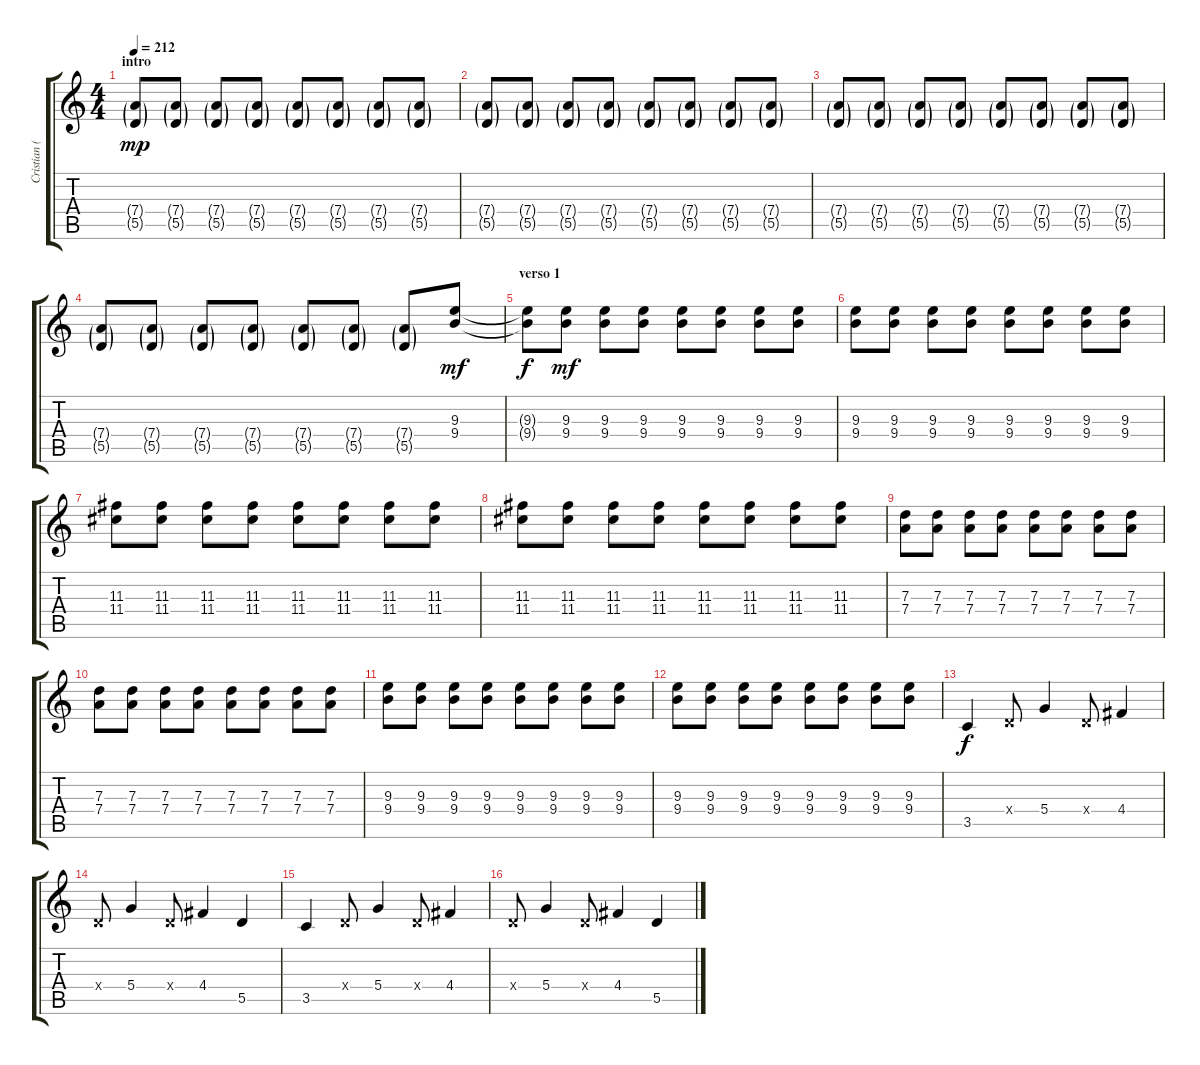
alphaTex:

\track ("Cristian (guitarra)" "Cristian (") {instrument distortionguitar}
\staff {score tabs}
\tuning (E4 B3 G3 D3 A2 E2) {hide}
\ts (4 4)
\section ("" "intro")
\tempo 212
\clef g2
\ks c
(7.4{g} 5.5{g}).8{dy mp instrument distortionguitar} (7.4{g} 5.5{g}).8 (7.4{g} 5.5{g}).8 (7.4{g} 5.5{g}).8 (7.4{g} 5.5{g}).8 (7.4{g} 5.5{g}).8 (7.4{g} 5.5{g}).8 (7.4{g} 5.5{g}).8 |
(7.4{g} 5.5{g}).8 (7.4{g} 5.5{g}).8 (7.4{g} 5.5{g}).8 (7.4{g} 5.5{g}).8 (7.4{g} 5.5{g}).8 (7.4{g} 5.5{g}).8 (7.4{g} 5.5{g}).8 (7.4{g} 5.5{g}).8 |
(7.4{g} 5.5{g}).8 (7.4{g} 5.5{g}).8 (7.4{g} 5.5{g}).8 (7.4{g} 5.5{g}).8 (7.4{g} 5.5{g}).8 (7.4{g} 5.5{g}).8 (7.4{g} 5.5{g}).8 (7.4{g} 5.5{g}).8 |
(7.4{g} 5.5{g}).8 (7.4{g} 5.5{g}).8 (7.4{g} 5.5{g}).8 (7.4{g} 5.5{g}).8 (7.4{g} 5.5{g}).8 (7.4{g} 5.5{g}).8 (7.4{g} 5.5{g}).8 (9.3 9.4).8{dy mf} |
\section ("" "verso 1")
(9.3{t} 9.4{t}).8{dy f} (9.3 9.4).8{dy mf} (9.3 9.4).8 (9.3 9.4).8 (9.3 9.4).8 (9.3 9.4).8 (9.3 9.4).8 (9.3 9.4).8 |
(9.3 9.4).8 (9.3 9.4).8 (9.3 9.4).8 (9.3 9.4).8 (9.3 9.4).8 (9.3 9.4).8 (9.3 9.4).8 (9.3 9.4).8 |
(11.3 11.4).8 (11.3 11.4).8 (11.3 11.4).8 (11.3 11.4).8 (11.3 11.4).8 (11.3 11.4).8 (11.3 11.4).8 (11.3 11.4).8 |
(11.3 11.4).8 (11.3 11.4).8 (11.3 11.4).8 (11.3 11.4).8 (11.3 11.4).8 (11.3 11.4).8 (11.3 11.4).8 (11.3 11.4).8 |
(7.3 7.4).8 (7.3 7.4).8 (7.3 7.4).8 (7.3 7.4).8 (7.3 7.4).8 (7.3 7.4).8 (7.3 7.4).8 (7.3 7.4).8 |
(7.3 7.4).8 (7.3 7.4).8 (7.3 7.4).8 (7.3 7.4).8 (7.3 7.4).8 (7.3 7.4).8 (7.3 7.4).8 (7.3 7.4).8 |
(9.3 9.4).8 (9.3 9.4).8 (9.3 9.4).8 (9.3 9.4).8 (9.3 9.4).8 (9.3 9.4).8 (9.3 9.4).8 (9.3 9.4).8 |
(9.3 9.4).8 (9.3 9.4).8 (9.3 9.4).8 (9.3 9.4).8 (9.3 9.4).8 (9.3 9.4).8 (9.3 9.4).8 (9.3 9.4).8 |
3.5.4{dy f} 0.4{x}.8 5.4.4 0.4{x}.8 4.4.4 |
0.4{x}.8 5.4.4 0.4{x}.8 4.4.4 5.5.4 |
3.5.4 0.4{x}.8 5.4.4 0.4{x}.8 4.4.4 |
0.4{x}.8 5.4.4 0.4{x}.8 4.4.4 5.5.4
